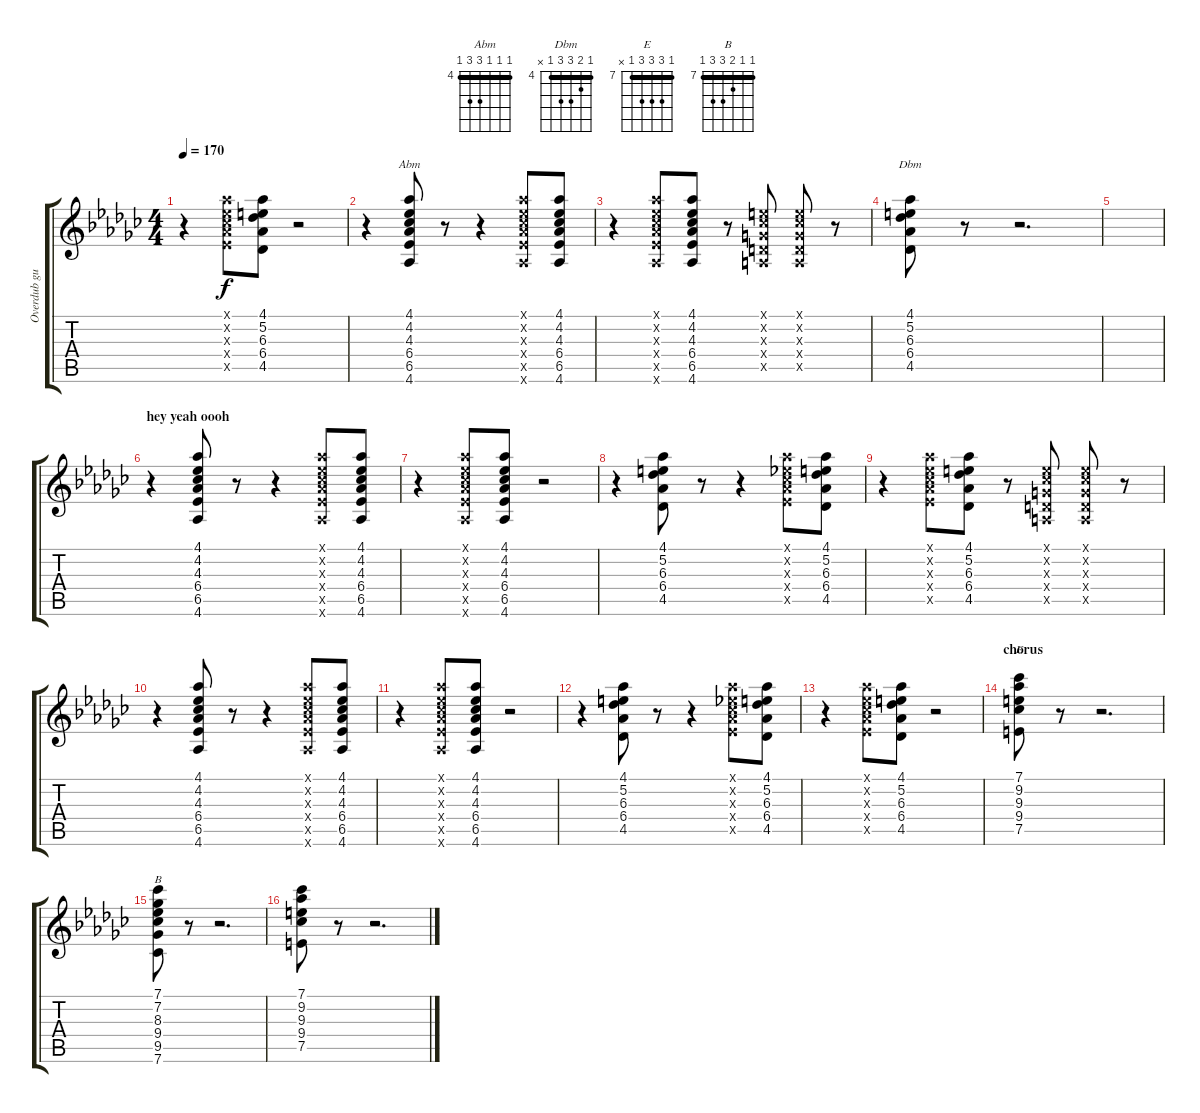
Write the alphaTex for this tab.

\track ("Overdub guitar I" "Overdub gu") {instrument acousticguitarsteel}
\staff {score tabs}
\tuning (E4 B3 G3 D3 A2 E2) {hide}
\chord ("Abm" 4 4 4 6 6 4) {firstfret 4 barre 4}
\chord ("Dbm" 4 5 6 6 4 x) {firstfret 4 barre 4}
\chord ("E" 7 9 9 9 7 x) {firstfret 7 barre 7}
\chord ("B" 7 7 8 9 9 7) {firstfret 7 barre 7}
\ts (4 4)
\tempo 170
\clef g2
\ks ebminor
r.4{dy f} (4.1{x} 4.2{x} 4.3{x} 6.4{x} 6.5{x}).8 (4.1 5.2 6.3 6.4 4.5).8 r.2 |
r.4 (4.1 4.2 4.3 6.4 6.5 4.6).8{ch "Abm"} r.8 r.4 (4.1{x} 4.2{x} 4.3{x} 6.4{x} 6.5{x} 4.6{x}).8 (4.1 4.2 4.3 6.4 6.5 4.6).8 |
r.4 (4.1{x} 4.2{x} 4.3{x} 6.4{x} 6.5{x} 4.6{x}).8 (4.1 4.2 4.3 6.4 6.5 4.6).8 r.8 (0.1{x} 0.2{x} 0.3{x} 0.4{x} 0.5{x}).8 (0.1{x} 0.2{x} 0.3{x} 0.4{x} 0.5{x}).8 r.8 |
(4.1 5.2 6.3 6.4 4.5).8{ch "Dbm"} r.8 r.2{d} |
|
\section ("" "hey yeah oooh")
r.4 (4.1 4.2 4.3 6.4 6.5 4.6).8 r.8 r.4 (4.1{x} 4.2{x} 4.3{x} 6.4{x} 6.5{x} 4.6{x}).8 (4.1 4.2 4.3 6.4 6.5 4.6).8 |
r.4 (4.1{x} 4.2{x} 4.3{x} 6.4{x} 6.5{x} 4.6{x}).8 (4.1 4.2 4.3 6.4 6.5 4.6).8 r.2 |
r.4 (4.1 5.2 6.3 6.4 4.5).8 r.8 r.4 (4.1{x} 4.2{x} 4.3{x} 6.4{x} 6.5{x}).8 (4.1 5.2 6.3 6.4 4.5).8 |
r.4 (4.1{x} 4.2{x} 4.3{x} 6.4{x} 6.5{x}).8 (4.1 5.2 6.3 6.4 4.5).8 r.8 (0.1{x} 0.2{x} 0.3{x} 0.4{x} 0.5{x}).8 (0.1{x} 0.2{x} 0.3{x} 0.4{x} 0.5{x}).8 r.8 |
r.4 (4.1 4.2 4.3 6.4 6.5 4.6).8 r.8 r.4 (4.1{x} 4.2{x} 4.3{x} 6.4{x} 6.5{x} 4.6{x}).8 (4.1 4.2 4.3 6.4 6.5 4.6).8 |
r.4 (4.1{x} 4.2{x} 4.3{x} 6.4{x} 6.5{x} 4.6{x}).8 (4.1 4.2 4.3 6.4 6.5 4.6).8 r.2 |
r.4 (4.1 5.2 6.3 6.4 4.5).8 r.8 r.4 (4.1{x} 4.2{x} 4.3{x} 6.4{x} 6.5{x}).8 (4.1 5.2 6.3 6.4 4.5).8 |
r.4 (4.1{x} 4.2{x} 4.3{x} 6.4{x} 6.5{x}).8 (4.1 5.2 6.3 6.4 4.5).8 r.2 |
\section ("" "chorus")
(7.1 9.2 9.3 9.4 7.5).8{ch "E"} r.8 r.2{d} |
(7.1 7.2 8.3 9.4 9.5 7.6).8{ch "B"} r.8 r.2{d} |
(7.1 9.2 9.3 9.4 7.5).8 r.8 r.2{d}
